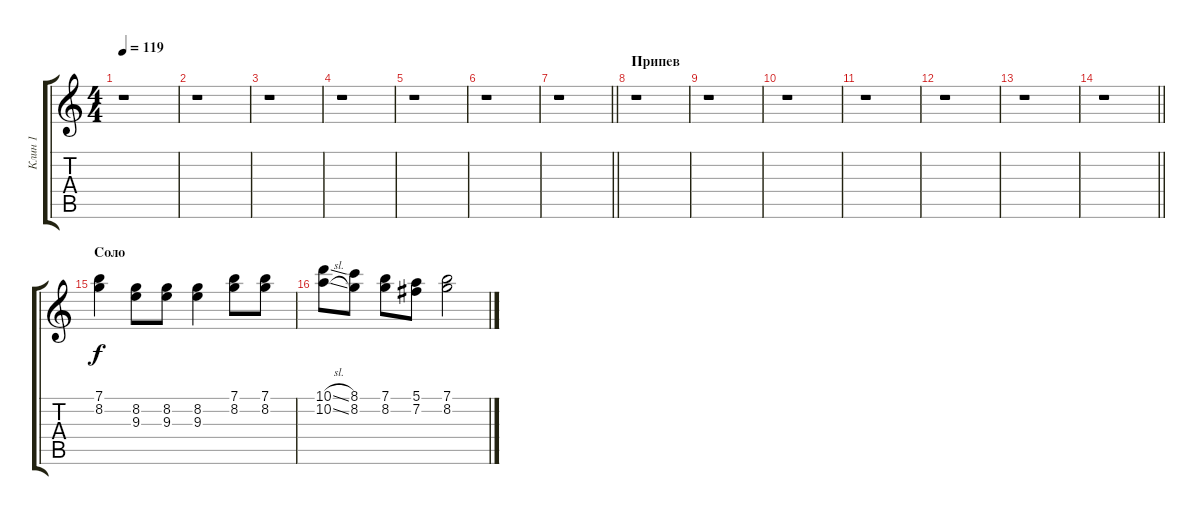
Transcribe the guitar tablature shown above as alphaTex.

\track ("Клин 1" "Клин 1") {instrument electricguitarclean}
\staff {score tabs}
\tuning (E4 B3 G3 D3 A2 E2) {hide}
\ts (4 4)
\tempo 119
\clef g2
\ks c
r.1{dy f} |
r.1 |
r.1 |
r.1 |
r.1 |
r.1 |
\barLineRight lightlight
r.1 |
\section ("" "Припев")
r.1 |
r.1 |
r.1 |
r.1 |
r.1 |
r.1 |
\barLineRight lightlight
r.1 |
\section ("" "Соло")
(7.1 8.2).4{volume 12} (8.2 9.3).8 (8.2 9.3).8 (8.2 9.3).4 (7.1 8.2).8 (7.1 8.2).8 |
(10.1{sl} 10.2{sl}).8 (8.1 8.2).8 (7.1 8.2).8 (5.1 7.2).8 (7.1 8.2).2
